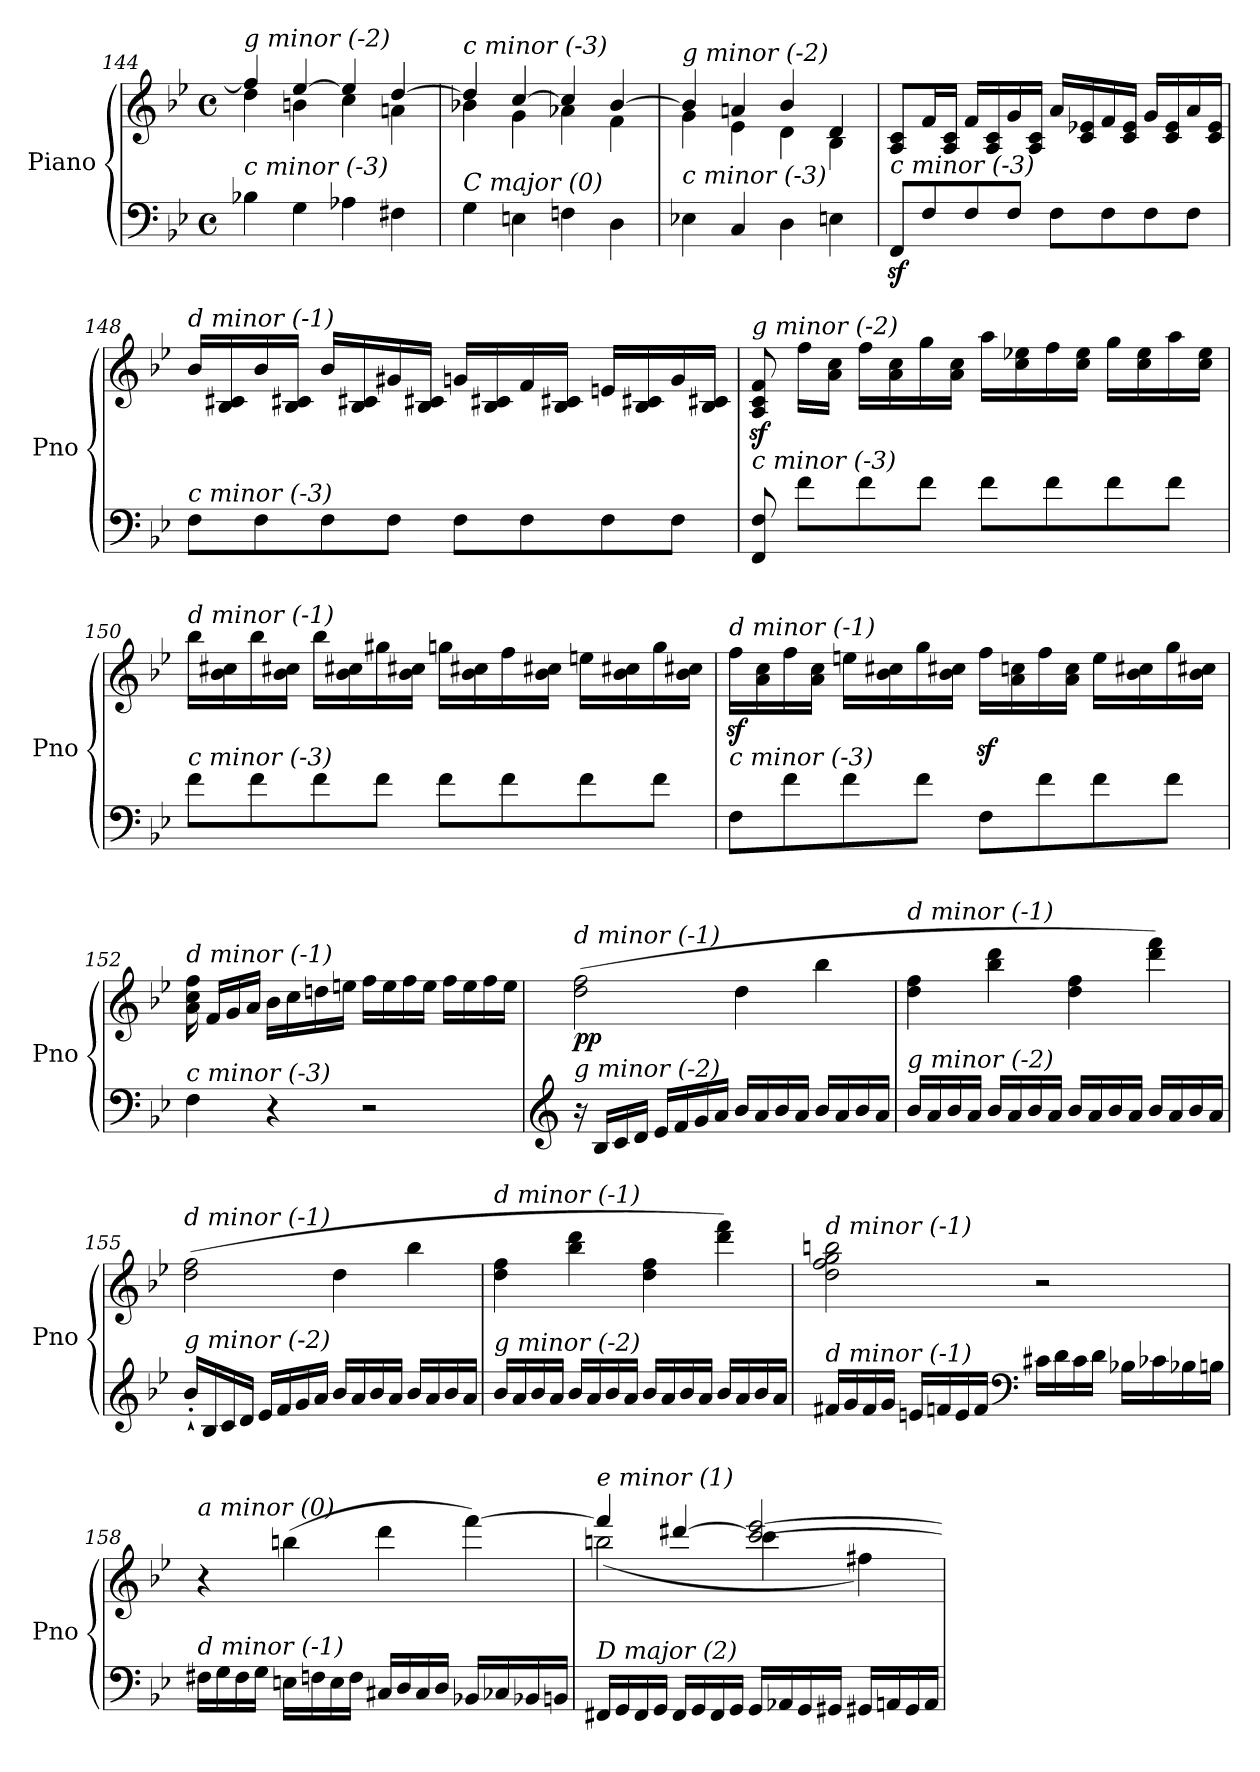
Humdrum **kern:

**kern	**kern	**dynam
*part1	*part1	*part1
*staff2	*staff1	*staff1/2
*I"Piano	*	*
*I'Pno	*	*
*clefF4	*clefG2	*
*k[b-e-]	*k[b-e-]	*
*M4/4	*M4/4	*
*met(c)	*met(c)	*
=144	=144	=144
*	*^	*
!	!LO:TX:i:t=g minor (-2)	!	!
!LO:TX:i:t=c minor (-3)	!	!	!
4B-X\	4ff/]	4dd\	.
4G\	[4ee-/	4bn\	.
4A-X\	4ee-/]	4cc\	.
4F#X\	[4dd/	4an\	.
!!LO:LB:g=z	!!
=145	=145	=145	=145
!	!LO:TX:i:t=c minor (-3)	!	!
!LO:TX:i:t=C major (0)	!	!	!
4G\	4dd/]	4b-X\	.
4En\	[4cc/	4g\	.
4Fn\	4cc/]	4a-X\	.
4D\	[4b-/	4f\	.
!!LO:LB:g=z	!!
=146	=146	=146	=146
!	!LO:TX:i:t=g minor (-2)	!	!
!LO:TX:i:t=c minor (-3)	!	!	!
4E-X\	4b-/]	4g\	.
4C/	4an/	4e-\	.
4D\	4b-/	4d\	.
4En\	4d/	4B-\	.
=147	=147	=147	=147
!	!LO:TX:i:t=g minor (-2)	!	!
!LO:TX:i:t=c minor (-3)	!	!	!
*	*v	*v	*
8FFz>/L	8A/ 8c/L	.
8F/	16f/L	.
.	16A/ 16c/JJ	.
8F/	16f/LL	.
.	16A/ 16c/	.
8F/J	16g/	.
.	16A/ 16c/JJ	.
8F\L	16a/LL	.
.	16c/ 16e-X/	.
8F\	16f/	.
.	16c/ 16e-/JJ	.
8F\	16g/LL	.
.	16c/ 16e-/	.
8F\J	16a/	.
.	16c/ 16e-/JJ	.
=148	=148	=148
!	!LO:TX:i:t=d minor (-1)	!
!LO:TX:i:t=c minor (-3)	!	!
8F\L	16b-/LL	.
.	16B-/ 16c#Xi/	.
8F\	16b-/	.
.	16B-/ 16c#Xi/JJ	.
8F\	16b-/LL	.
.	16B-/ 16c#Xi/	.
8F\J	16g#Xi/	.
.	16B-/ 16c#Xi/JJ	.
8F\L	16g/LL	.
.	16B-/ 16c#Xi/	.
8F\	16f/	.
.	16B-/ 16c#Xi/JJ	.
8F\	16en/LL	.
.	16B-/ 16c#Xi/	.
8F\J	16g/	.
.	16B-/ 16c#Xi/JJ	.
!!LO:PB:g=z
=149	=149	=149
!	!LO:TX:i:t=g minor (-2)	!
!LO:TX:i:t=c minor (-3)	!	!
8FF/ 8F/	8A/z< 8c/z< 8f/z<	.
8f\L	16ff\LL	.
.	16a\ 16cc\JJ	.
8f\	16ff\LL	.
.	16a\ 16cc\	.
8f\J	16gg\	.
.	16a\ 16cc\JJ	.
8f\L	16aa\LL	.
.	16cc\ 16ee-X\	.
8f\	16ff\	.
.	16cc\ 16ee-\JJ	.
8f\	16gg\LL	.
.	16cc\ 16ee-\	.
8f\J	16aa\	.
.	16cc\ 16ee-\JJ	.
=150	=150	=150
!	!LO:TX:i:t=d minor (-1)	!
!LO:TX:i:t=c minor (-3)	!	!
8f\L	16bb-\LL	.
.	16b-\ 16cc#Xi\	.
8f\	16bb-\	.
.	16b-\ 16cc#Xi\JJ	.
8f\	16bb-\LL	.
.	16b-\ 16cc#Xi\	.
8f\J	16gg#Xi\	.
.	16b-\ 16cc#Xi\JJ	.
8f\L	16gg\LL	.
.	16b-\ 16cc#Xi\	.
8f\	16ff\	.
.	16b-\ 16cc#Xi\JJ	.
8f\	16een\LL	.
.	16b-\ 16cc#Xi\	.
8f\J	16gg\	.
.	16b-\ 16cc#Xi\JJ	.
!!LO:LB:g=z
=151	=151	=151
!	!LO:TX:i:t=d minor (-1)	!
!LO:TX:i:t=c minor (-3)	!	!
8F\L	16ffz<\LL	.
.	16a\ 16cc\	.
8f\	16ff\	.
.	16a\ 16cc\JJ	.
8f\	16een\LL	.
.	16b-\ 16cc#Xi\	.
8f\J	16gg\	.
.	16b-\ 16cc#Xi\JJ	.
8F\L	16ffz<\LL	.
.	16a\ 16cc\	.
8f\	16ff\	.
.	16a\ 16cc\JJ	.
8f\	16ee\LL	.
.	16b-\ 16cc#Xi\	.
8f\J	16gg\	.
.	16b-\ 16cc#Xi\JJ	.
!!LO:LB:g=z
=152	=152	=152
!	!LO:TX:i:t=d minor (-1)	!
!LO:TX:i:t=c minor (-3)	!	!
4F\	16a\ 16cc\ 16ff\	.
.	16f/LL	.
.	16g/	.
.	16a/JJ	.
4r	16b-\LL	.
.	16cc\	.
.	16ddn\	.
.	16een\JJ	.
2r	16ff\LL	.
.	16ee\	.
.	16ff\	.
.	16ee\JJ	.
.	16ff\LL	.
.	16ee\	.
.	16ff\	.
.	16ee\JJ	.
=153	=153	=153
*clefG2	*	*
!	!LO:TX:i:t=d minor (-1)	!
!LO:TX:i:t=g minor (-2)	!	!
!	!	!LO:DY:b
16r	(>2dd\ 2ff\	pp
16B-/LL	.	.
16c/	.	.
16d/JJ	.	.
16e-/LL	.	.
16f/	.	.
16g/	.	.
16a/JJ	.	.
16b-/LL	4dd\	.
16a/	.	.
16b-/	.	.
16a/JJ	.	.
16b-/LL	4bb-\	.
16a/	.	.
16b-/	.	.
16a/JJ	.	.
!!LO:LB:g=z
=154	=154	=154
!	!LO:TX:i:t=d minor (-1)	!
!LO:TX:i:t=g minor (-2)	!	!
16b-/LL	4dd\ 4ff\	.
16a/	.	.
16b-/	.	.
16a/JJ	.	.
16b-/LL	4bb-\ 4ddd\	.
16a/	.	.
16b-/	.	.
16a/JJ	.	.
16b-/LL	4dd\ 4ff\	.
16a/	.	.
16b-/	.	.
16a/JJ	.	.
16b-/LL	4ddd\ 4fff\)	.
16a/	.	.
16b-/	.	.
16a/JJ	.	.
!!LO:PB:g=z
=155	=155	=155
!	!LO:TX:i:t=d minor (-1)	!
!LO:TX:i:t=g minor (-2)	!	!
16b-'`/LL	(>2dd\ 2ff\	.
16B-/	.	.
16c/	.	.
16d/JJ	.	.
16e-/LL	.	.
16f/	.	.
16g/	.	.
16a/JJ	.	.
16b-/LL	4dd\	.
16a/	.	.
16b-/	.	.
16a/JJ	.	.
16b-/LL	4bb-\	.
16a/	.	.
16b-/	.	.
16a/JJ	.	.
=156	=156	=156
!	!LO:TX:i:t=d minor (-1)	!
!LO:TX:i:t=g minor (-2)	!	!
16b-/LL	4dd\ 4ff\	.
16a/	.	.
16b-/	.	.
16a/JJ	.	.
16b-/LL	4bb-\ 4ddd\	.
16a/	.	.
16b-/	.	.
16a/JJ	.	.
16b-/LL	4dd\ 4ff\	.
16a/	.	.
16b-/	.	.
16a/JJ	.	.
16b-/LL	4ddd\ 4fff\)	.
16a/	.	.
16b-/	.	.
16a/JJ	.	.
!!LO:LB:g=z
=157	=157	=157
!	!LO:TX:i:t=d minor (-1)	!
!LO:TX:i:t=d minor (-1)	!	!
16f#X/LL	2dd\ 2ff\ 2gg\ 2bbn\	.
16g/	.	.
16f#/	.	.
16g/JJ	.	.
16en/LL	.	.
16fn/	.	.
16e/	.	.
16f/JJ	.	.
*clefF4	*	*
16c#X\LL	2r	.
16d\	.	.
16c#\	.	.
16d\JJ	.	.
16B-Xi\LL	.	.
16c-Xj\	.	.
16B-Xi\	.	.
16B\JJ	.	.
!!LO:LB:g=z
=158	=158	=158
!	!LO:TX:i:t=a minor (0)	!
!LO:TX:i:t=d minor (-1)	!	!
16F#X\LL	4r	.
16G\	.	.
16F#\	.	.
16G\JJ	.	.
!	!	!LO:DY:b
16En\LL	(>4bbn\	other-dynamics
16Fn\	.	.
16E\	.	.
16F\JJ	.	.
16C#X/LL	4ddd\	.
16D/	.	.
16C#/	.	.
16D/JJ	.	.
16BB-Xi/LL	[4fff\)	.
16C-Xj/	.	.
16BB-Xi/	.	.
16BB/JJ	.	.
=159	=159	=159
*	*^	*
!	!LO:TX:i:t=e minor (1)	!	!
!LO:TX:i:t=D major (2)	!	!	!
16FF#X/LL	4fff/]	(<2bbn\	.
16GG/	.	.	.
16FF#/	.	.	.
16GG/JJ	.	.	.
16FF#/LL	[4ddd#Xi/	.	.
16GG/	.	.	.
16FF#/	.	.	.
16GG/JJ	.	.	.
16GG/LL	[2ccc/ 2eee-/_	4ccc\	.
16AA-XZ/	.	.	.
16GG/	.	.	.
16GG#Xi/JJ	.	.	.
16GG#X/LL	.	4ff#Xi\)	.
16AAn/	.	.	.
16GG#/	.	.	.
16AA/JJ	.	.	.
*	*v	*v	*
=	=	=
*-	*-	*-
